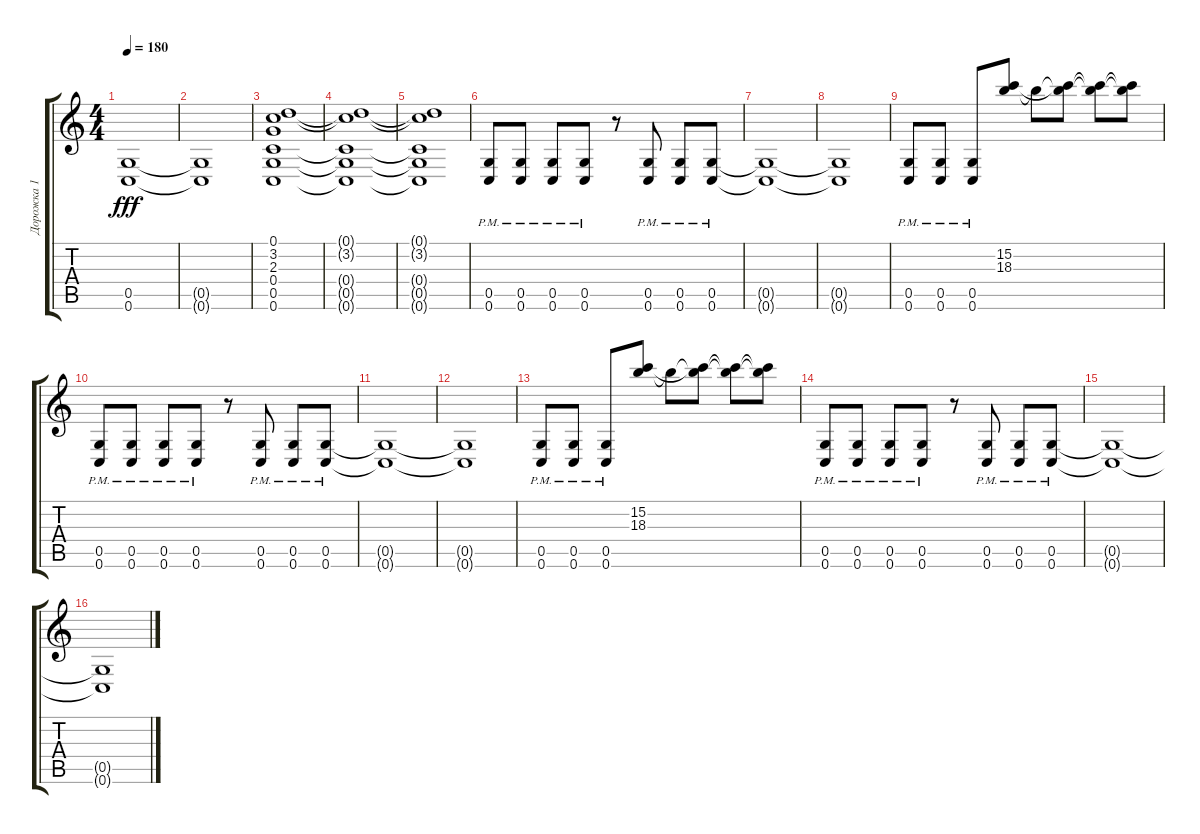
\track ("Дорожка 1" "Дорожка 1") {instrument overdrivenguitar}
\staff {score tabs}
\tuning (D4 A3 F3 C3 G2 C2) {hide}
\ts (4 4)
\tempo 180
\clef g2
\ks c
(0.5 0.6).1{dy fff} |
(0.5{t} 0.6{t}).1 |
(0.1 3.2 2.3 0.4 0.5 0.6).1 |
(0.1{t} 3.2{t} 0.4{t} 0.5{t} 0.6{t}).1 |
(0.1{t} 3.2{t} 0.4{t} 0.5{t} 0.6{t}).1 |
(0.5{pm} 0.6{pm}).8 (0.5{pm} 0.6{pm}).8 (0.5{pm} 0.6{pm}).8 (0.5{pm} 0.6{pm}).8 r.8 (0.5{pm} 0.6{pm}).8 (0.5{pm} 0.6{pm}).8 (0.5{pm} 0.6{pm}).8 |
(0.5{t} 0.6{t}).1 |
(0.5{t} 0.6{t}).1 |
(0.5{pm} 0.6{pm}).8 (0.5{pm} 0.6{pm}).8 (0.5{pm} 0.6{pm}).8 (15.2 18.3).8 18.3{t}.8 (15.2{t} 18.3{t}).8 (15.2{t} 18.3{t}).8 (15.2{t} 18.3{t}).8 |
(0.5{pm} 0.6{pm}).8 (0.5{pm} 0.6{pm}).8 (0.5{pm} 0.6{pm}).8 (0.5{pm} 0.6{pm}).8 r.8 (0.5{pm} 0.6{pm}).8 (0.5{pm} 0.6{pm}).8 (0.5{pm} 0.6{pm}).8 |
(0.5{t} 0.6{t}).1 |
(0.5{t} 0.6{t}).1 |
(0.5{pm} 0.6{pm}).8 (0.5{pm} 0.6{pm}).8 (0.5{pm} 0.6{pm}).8 (15.2 18.3).8 18.3{t}.8 (15.2{t} 18.3{t}).8 (15.2{t} 18.3{t}).8 (15.2{t} 18.3{t}).8 |
(0.5{pm} 0.6{pm}).8 (0.5{pm} 0.6{pm}).8 (0.5{pm} 0.6{pm}).8 (0.5{pm} 0.6{pm}).8 r.8 (0.5{pm} 0.6{pm}).8 (0.5{pm} 0.6{pm}).8 (0.5{pm} 0.6{pm}).8 |
(0.5{t} 0.6{t}).1 |
(0.5{t} 0.6{t}).1
